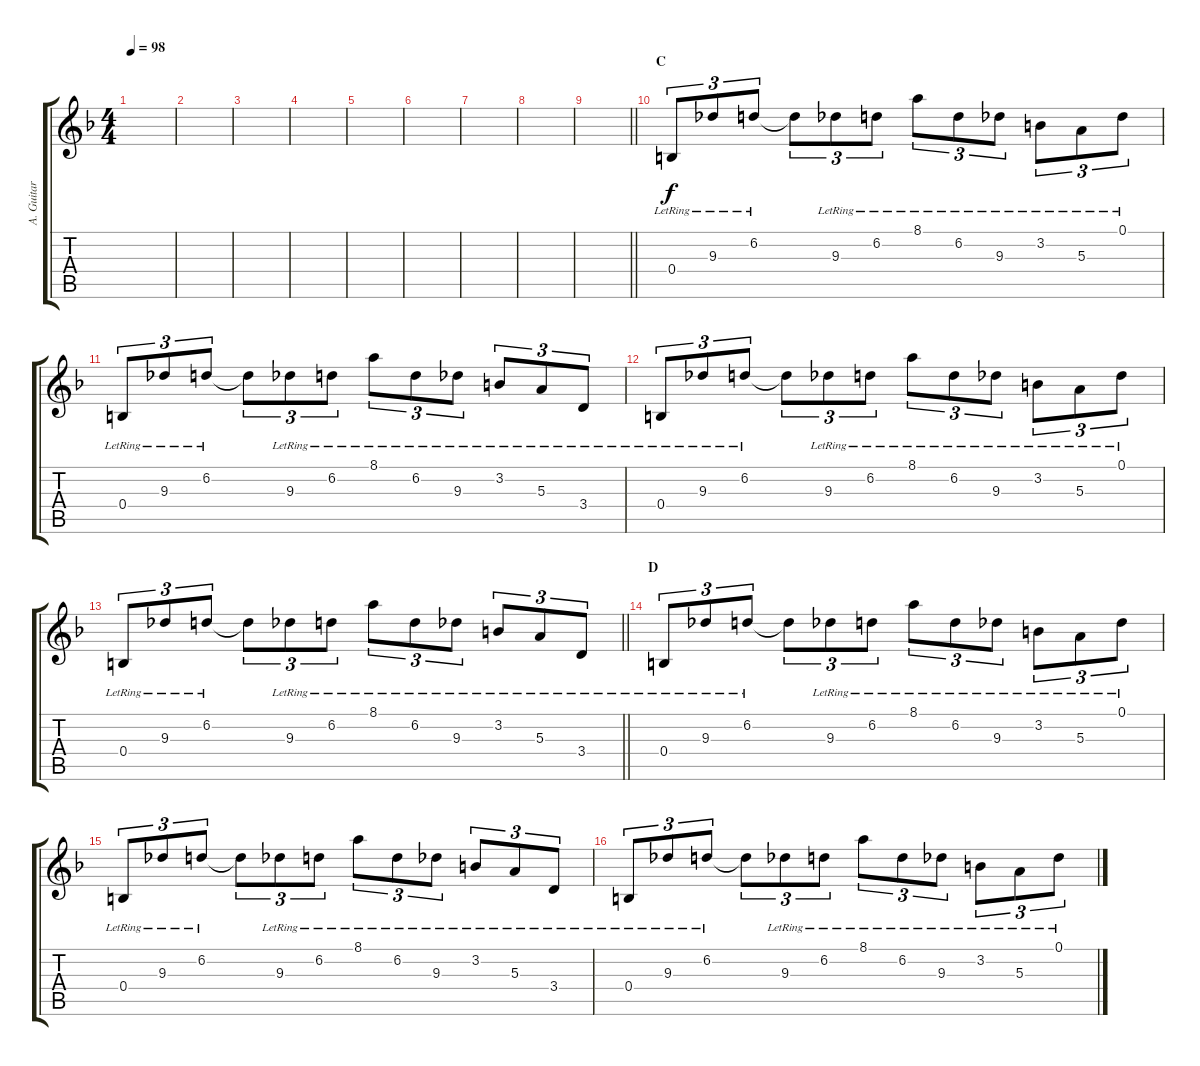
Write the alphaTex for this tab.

\track ("A. Guitar IV - Uruha" "A. Guitar ") {instrument acousticguitarsteel}
\staff {score tabs}
\tuning (Db4 Ab3 E3 B2 Gb2 B1) {hide}
\ts (4 4)
\tempo 98
\clef g2
\ks f
|
|
|
|
|
|
|
|
\barLineRight lightlight
|
\section ("" "C")
0.4{lr}.8{tu (3 2)} 9.3{lr}.8{tu (3 2)} 6.2{lr}.8{tu (3 2)} 6.2{t}.8{tu (3 2)} 9.3{lr}.8{tu (3 2)} 6.2{lr}.8{tu (3 2)} 8.1{lr}.8{tu (3 2)} 6.2{lr}.8{tu (3 2)} 9.3{lr}.8{tu (3 2)} 3.2{lr}.8{tu (3 2)} 5.3{lr}.8{tu (3 2)} 0.1{lr}.8{tu (3 2)} |
0.4{lr}.8{tu (3 2)} 9.3{lr}.8{tu (3 2)} 6.2{lr}.8{tu (3 2)} 6.2{t}.8{tu (3 2)} 9.3{lr}.8{tu (3 2)} 6.2{lr}.8{tu (3 2)} 8.1{lr}.8{tu (3 2)} 6.2{lr}.8{tu (3 2)} 9.3{lr}.8{tu (3 2)} 3.2{lr}.8{tu (3 2)} 5.3{lr}.8{tu (3 2)} 3.4{lr}.8{tu (3 2)} |
0.4{lr}.8{tu (3 2)} 9.3{lr}.8{tu (3 2)} 6.2{lr}.8{tu (3 2)} 6.2{t}.8{tu (3 2)} 9.3{lr}.8{tu (3 2)} 6.2{lr}.8{tu (3 2)} 8.1{lr}.8{tu (3 2)} 6.2{lr}.8{tu (3 2)} 9.3{lr}.8{tu (3 2)} 3.2{lr}.8{tu (3 2)} 5.3{lr}.8{tu (3 2)} 0.1{lr}.8{tu (3 2)} |
\barLineRight lightlight
0.4{lr}.8{tu (3 2)} 9.3{lr}.8{tu (3 2)} 6.2{lr}.8{tu (3 2)} 6.2{t}.8{tu (3 2)} 9.3{lr}.8{tu (3 2)} 6.2{lr}.8{tu (3 2)} 8.1{lr}.8{tu (3 2)} 6.2{lr}.8{tu (3 2)} 9.3{lr}.8{tu (3 2)} 3.2{lr}.8{tu (3 2)} 5.3{lr}.8{tu (3 2)} 3.4{lr}.8{tu (3 2)} |
\section ("" "D")
0.4{lr}.8{tu (3 2)} 9.3{lr}.8{tu (3 2)} 6.2{lr}.8{tu (3 2)} 6.2{t}.8{tu (3 2)} 9.3{lr}.8{tu (3 2)} 6.2{lr}.8{tu (3 2)} 8.1{lr}.8{tu (3 2)} 6.2{lr}.8{tu (3 2)} 9.3{lr}.8{tu (3 2)} 3.2{lr}.8{tu (3 2)} 5.3{lr}.8{tu (3 2)} 0.1{lr}.8{tu (3 2)} |
0.4{lr}.8{tu (3 2)} 9.3{lr}.8{tu (3 2)} 6.2{lr}.8{tu (3 2)} 6.2{t}.8{tu (3 2)} 9.3{lr}.8{tu (3 2)} 6.2{lr}.8{tu (3 2)} 8.1{lr}.8{tu (3 2)} 6.2{lr}.8{tu (3 2)} 9.3{lr}.8{tu (3 2)} 3.2{lr}.8{tu (3 2)} 5.3{lr}.8{tu (3 2)} 3.4{lr}.8{tu (3 2)} |
0.4{lr}.8{tu (3 2)} 9.3{lr}.8{tu (3 2)} 6.2{lr}.8{tu (3 2)} 6.2{t}.8{tu (3 2)} 9.3{lr}.8{tu (3 2)} 6.2{lr}.8{tu (3 2)} 8.1{lr}.8{tu (3 2)} 6.2{lr}.8{tu (3 2)} 9.3{lr}.8{tu (3 2)} 3.2{lr}.8{tu (3 2)} 5.3{lr}.8{tu (3 2)} 0.1{lr}.8{tu (3 2)}
